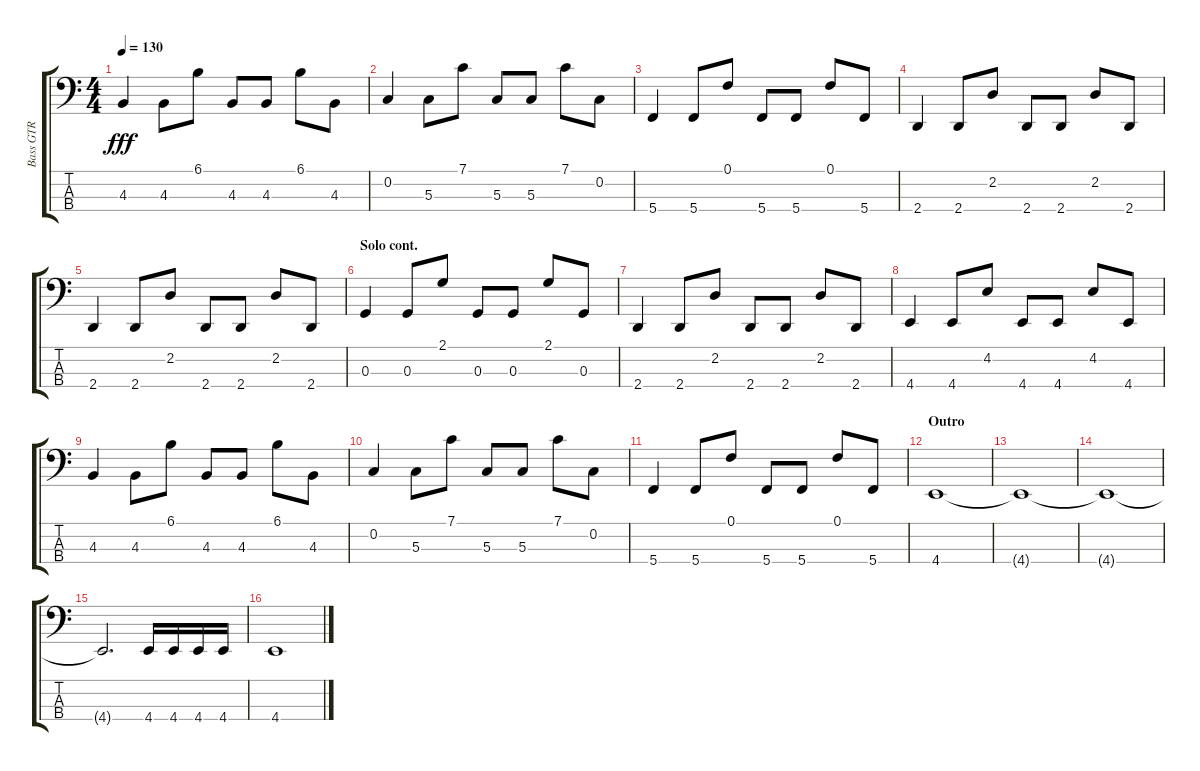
\track ("Bass GTR" "Bass GTR") {instrument electricbassfinger}
\staff {score tabs}
\tuning (F2 C2 G1 C1) {hide}
\ts (4 4)
\tempo 130
\clef f4
\ks aminor
4.3.4{dy fff} 4.3.8 6.1.8 4.3.8 4.3.8 6.1.8 4.3.8 |
0.2.4 5.3.8 7.1.8 5.3.8 5.3.8 7.1.8 0.2.8 |
5.4.4 5.4.8 0.1.8 5.4.8 5.4.8 0.1.8 5.4.8 |
2.4.4 2.4.8 2.2.8 2.4.8 2.4.8 2.2.8 2.4.8 |
2.4.4 2.4.8 2.2.8 2.4.8 2.4.8 2.2.8 2.4.8 |
\section ("" "Solo cont.")
0.3.4 0.3.8 2.1.8 0.3.8 0.3.8 2.1.8 0.3.8 |
2.4.4 2.4.8 2.2.8 2.4.8 2.4.8 2.2.8 2.4.8 |
4.4.4 4.4.8 4.2.8 4.4.8 4.4.8 4.2.8 4.4.8 |
4.3.4 4.3.8 6.1.8 4.3.8 4.3.8 6.1.8 4.3.8 |
0.2.4 5.3.8 7.1.8 5.3.8 5.3.8 7.1.8 0.2.8 |
5.4.4 5.4.8 0.1.8 5.4.8 5.4.8 0.1.8 5.4.8 |
\section ("" "Outro")
4.4.1 |
4.4{t}.1 |
4.4{t}.1 |
4.4{t}.2{d} 4.4.16 4.4.16 4.4.16 4.4.16 |
4.4.1
